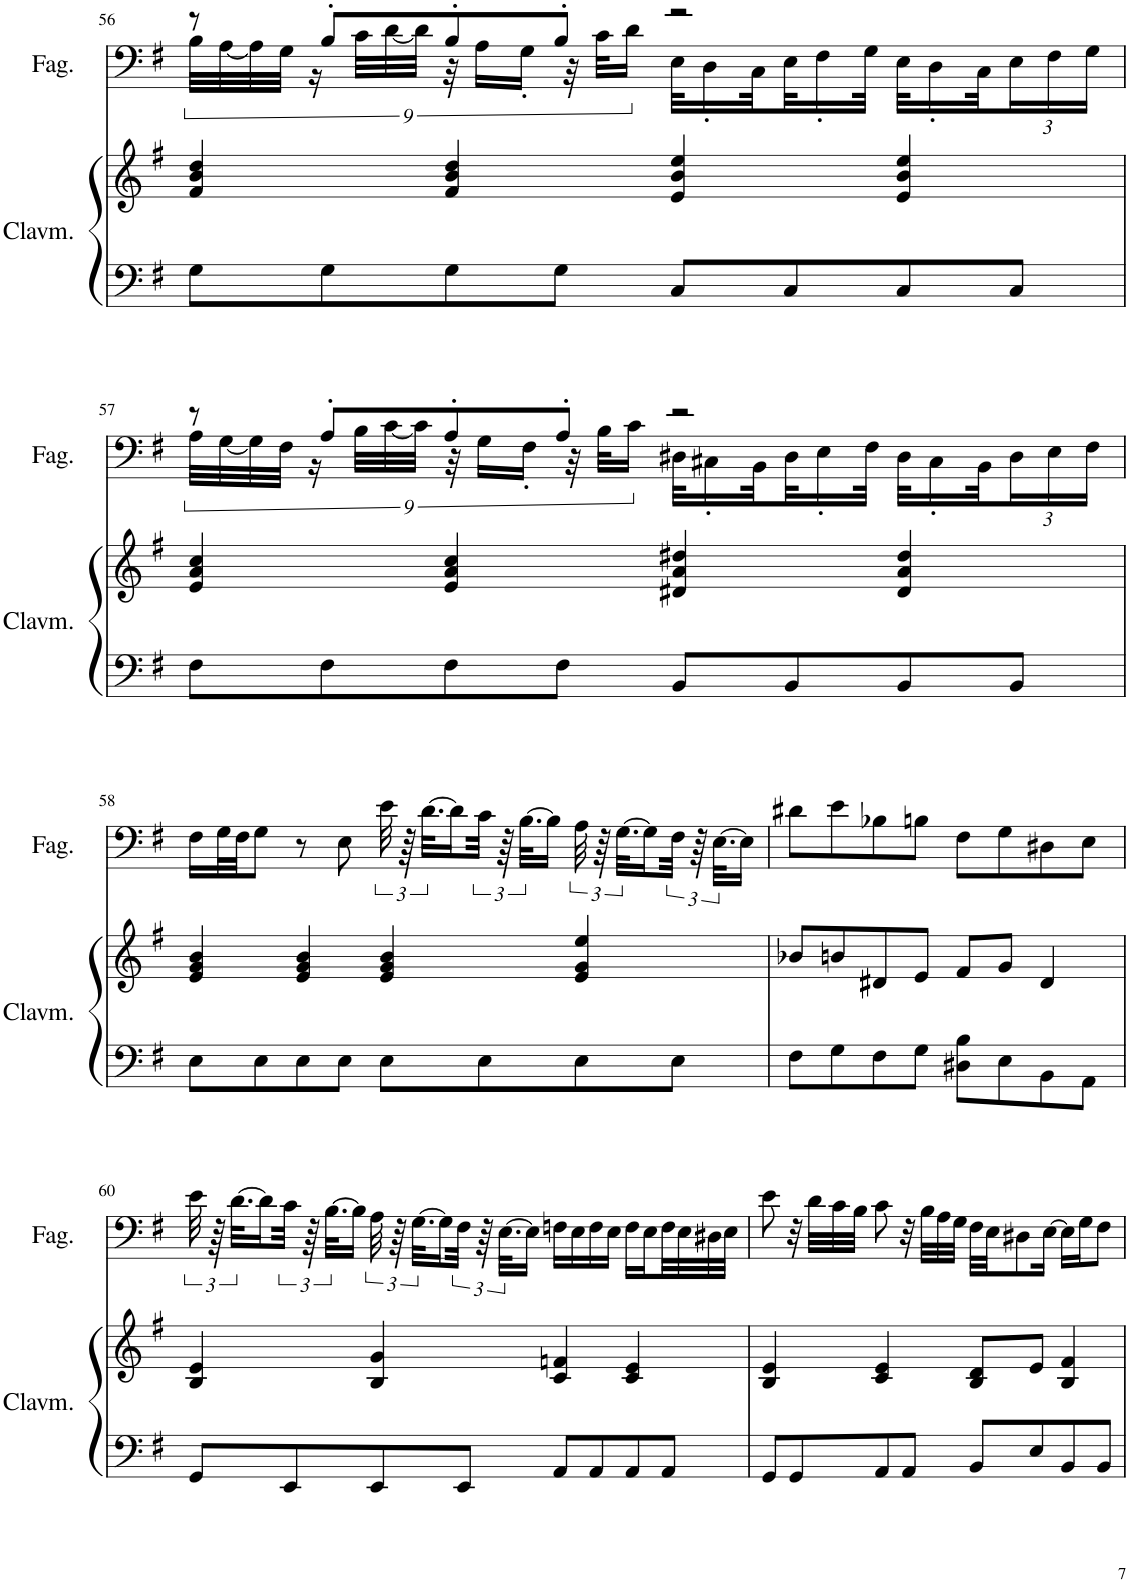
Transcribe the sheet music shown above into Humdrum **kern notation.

**kern	**kern	**kern
*part2	*part2	*part1
*staff3	*staff2	*staff1
*I"Clavicémbalo	*	*I"Fagot, Fagotto
*I'Clavm.	*	*I'Fag.
!!LO:PB:g=z
*clefF4	*clefG2	*clefF4
*k[f#]	*k[f#]	*k[f#]
*M4/4	*M4/4	*M4/4
=56	=56	=56
*	*	*^
8G\L	4f#/ 4b/ 4dd/	8r	36B\LLL
.	.	.	[36A\
.	.	.	5760ryy
.	.	.	36A\]
.	.	.	36G\JJJ
.	.	.	18r
8G\	.	8B'/L	.
.	.	.	36c\LLL
.	.	.	[36d\
.	.	.	36d\JJJ]
8G\	4f#/ 4b/ 4dd/	8B'/	.
.	.	.	36r
.	.	.	18A\LL
.	.	.	18G'\JJ
8G\J	.	8B'/J	.
.	.	.	36r
.	.	.	36c\KLL
.	.	.	18d\JJ
8C/L	4e/ 4b/ 4ee/	2r	.
.	.	.	32E\KLL
.	.	.	16D'\
.	.	.	32C\L
8C/	.	.	.
.	.	.	32E\J
.	.	.	16F#'\
.	.	.	32G\JJk
8C/	4e/ 4b/ 4ee/	.	.
.	.	.	32E\KLL
.	.	.	16D'\
.	.	.	32C\K
8C/J	.	.	.
*	*	*	*Xbrackettup
.	.	.	24E\
.	.	.	24F#\
.	.	.	24G\JJ
5760ryy	5760ryy	5760ryy	.
!!LO:LB:g=z	!!
=57	=57	=57	=57
*	*	*	*brackettup
8F#\L	4e/ 4a/ 4cc/	8r	36A\LLL
.	.	.	[36G\
.	.	.	5760ryy
.	.	.	36G\]
.	.	.	36F#\JJJ
.	.	.	18r
8F#\	.	8A'/L	.
.	.	.	36B\LLL
.	.	.	[36c\
.	.	.	36c\JJJ]
8F#\	4e/ 4a/ 4cc/	8A'/	.
.	.	.	36r
.	.	.	18G\LL
.	.	.	18F#'\JJ
8F#\J	.	8A'/J	.
.	.	.	36r
.	.	.	36B\KLL
.	.	.	18c\JJ
8BB/L	4d#X/ 4a/ 4dd#X/	2r	.
.	.	.	32D#X\KLL
.	.	.	16C#X'\
.	.	.	32BB\L
8BB/	.	.	.
.	.	.	32D#\J
.	.	.	16E'\
.	.	.	32F#\JJk
8BB/	4d#/ 4a/ 4dd#/	.	.
.	.	.	32D#\KLL
.	.	.	16C#'\
.	.	.	32BB\K
8BB/J	.	.	.
*	*	*	*Xbrackettup
.	.	.	24D#\
.	.	.	24E\
.	.	.	24F#\JJ
5760ryy	5760ryy	5760ryy	.
*	*	*v	*v
!!LO:LB:g=z
=58	=58	=58
8E\L	4e/ 4g/ 4b/	16F#\LL
.	.	32G\L
.	.	32F#\JJ
8E\	.	8G\J
8E\	4e/ 4g/ 4b/	8r
8E\J	.	8E\
*	*	*brackettup
8E\L	4e/ 4g/ 4b/	48e\
.	.	96r
.	.	[48.d\KLL
.	.	16d\]
8E\	.	48c\JJk
.	.	96r
.	.	[48.B\KLL
.	.	16B\JJ]
8E\	4e/ 4g/ 4ee/	48A\
.	.	96r
.	.	[48.G\KLL
.	.	16G\]
8E\J	.	48F#\JJk
.	.	96r
.	.	[48.E\KLL
.	.	16E\JJ]
=59	=59	=59
8F#\L	8b-X/L	8d#X\L
8G\	8bn/	8e\
8F#\	8d#X/	8B-X\
8G\J	8e/J	8Bn\J
8D#X\ 8B\L	8f#/L	8F#\L
8E\	8g/J	8G\
8BB\	4d#/	8D#X\
8AA\J	.	8E\J
!!LO:LB:g=z
=60	=60	=60
8GG/L	4B/ 4e/	48e\
.	.	96r
.	.	[48.d\KLL
.	.	16d\]
8EE/	.	48c\JJk
.	.	96r
.	.	[48.B\KLL
.	.	16B\JJ]
8EE/	4B/ 4g/	48A\
.	.	96r
.	.	[48.G\KLL
.	.	16G\]
8EE/J	.	48F#\JJk
.	.	96r
.	.	[48.E\KLL
.	.	16E\JJ]
8AA/L	4c/ 4fn/	16Fn\LL
.	.	16E\
8AA/	.	16F\
.	.	16E\JJ
8AA/	4c/ 4e/	16F\LL
.	.	16E\
8AA/J	.	32F\L
.	.	32E\
.	.	32D#X\
.	.	32E\JJJ
=61	=61	=61
8GG/L	4B/ 4e/	8e\
8GG/	.	32r
.	.	32d\LLL
.	.	32c\
.	.	32B\JJJ
8AA/	4c/ 4e/	8c\
8AA/J	.	32r
.	.	32B\LLL
.	.	32A\
.	.	32G\JJJ
8BB/L	8B/ 8d/L	32F#\LLL
.	.	32E\JJ
.	.	8D#X\
8E/	8e/J	.
.	.	[16E\Jk
8BB/	4B/ 4f#/	16E\LL]
.	.	16G\J
8BB/J	.	8F#\J
=	=	=
*-	*-	*-
